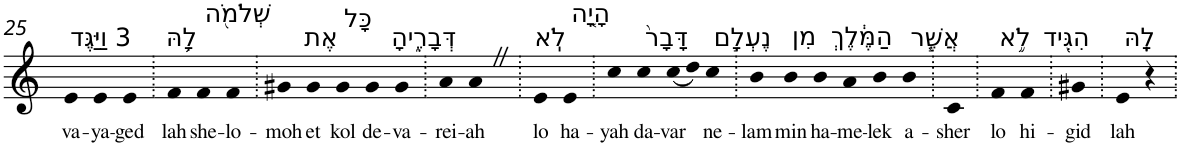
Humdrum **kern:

**kern	**text
*part1	*part1
*staff1	*staff1
*I"Piano	*
*I'Pno	*
!!LO:PB:g=z
*clefG2	*
*k[]	*
=25	=25
!LO:TX:a:t=3 וַיַּגֶּד	!
!	!LO:LY:b
4e	va-
!	!LO:LY:b
4e	-ya-
!	!LO:LY:b
4e	-ged
=26.	=26.
!LO:TX:a:t=לָ֥הּ	!
!	!LO:LY:b
4f	lah
!LO:TX:a:t=שְׁלֹמֹ֖ה	!
!	!LO:LY:b
4f	she-
!	!LO:LY:b
4f	-lo-
=27.	=27.
!	!LO:LY:b
4g#X	-moh
!LO:TX:a:t=אֶת	!
!	!LO:LY:b
4g#	et
!LO:TX:a:t=כָּל	!
!	!LO:LY:b
4g#	kol
!LO:TX:a:t=דְּבָרֶ֑יהָ	!
!	!LO:LY:b
4g#	de-
!	!LO:LY:b
4g#	-va-
=28.	=28.
!	!LO:LY:b
4a	-rei-
!	!LO:LY:b
4aZ	-ah
=29.	=29.
!LO:TX:a:t=לֹֽא	!
!	!LO:LY:b
4e	lo
!LO:TX:a:t=הָיָ֤ה	!
!	!LO:LY:b
4e	ha-
=30.	=30.
!	!LO:LY:b
4cc	-yah
!LO:TX:a:t=דָּבָר֙	!
!	!LO:LY:b
4cc	da-
!	!LO:LY:b
(<8cc	-var
8dd)	.
!LO:TX:a:t=נֶעְלָ֣ם	!
!	!LO:LY:b
4cc	ne-
=31.	=31.
!	!LO:LY:b
4b	-lam
!LO:TX:a:t=מִן	!
!	!LO:LY:b
4b	min
!LO:TX:a:t=הַמֶּ֔לֶךְ	!
!	!LO:LY:b
4b	ha-
!	!LO:LY:b
4a	-me-
!	!LO:LY:b
4b	-lek
!LO:TX:a:t=אֲשֶׁ֧ר	!
!	!LO:LY:b
4b	a-
=32.	=32.
!	!LO:LY:b
4c	-sher
=33.	=33.
!LO:TX:a:t=לֹ֦א	!
!	!LO:LY:b
4f	lo
!LO:TX:a:t=הִגִּ֖יד	!
!	!LO:LY:b
4f	hi-
=34.	=34.
!	!LO:LY:b
4g#X	-gid
=35.	=35.
!LO:TX:a:t=לָֽהּ	!
!	!LO:LY:b
4e	lah
4r	.
=.	=.
*-	*-
